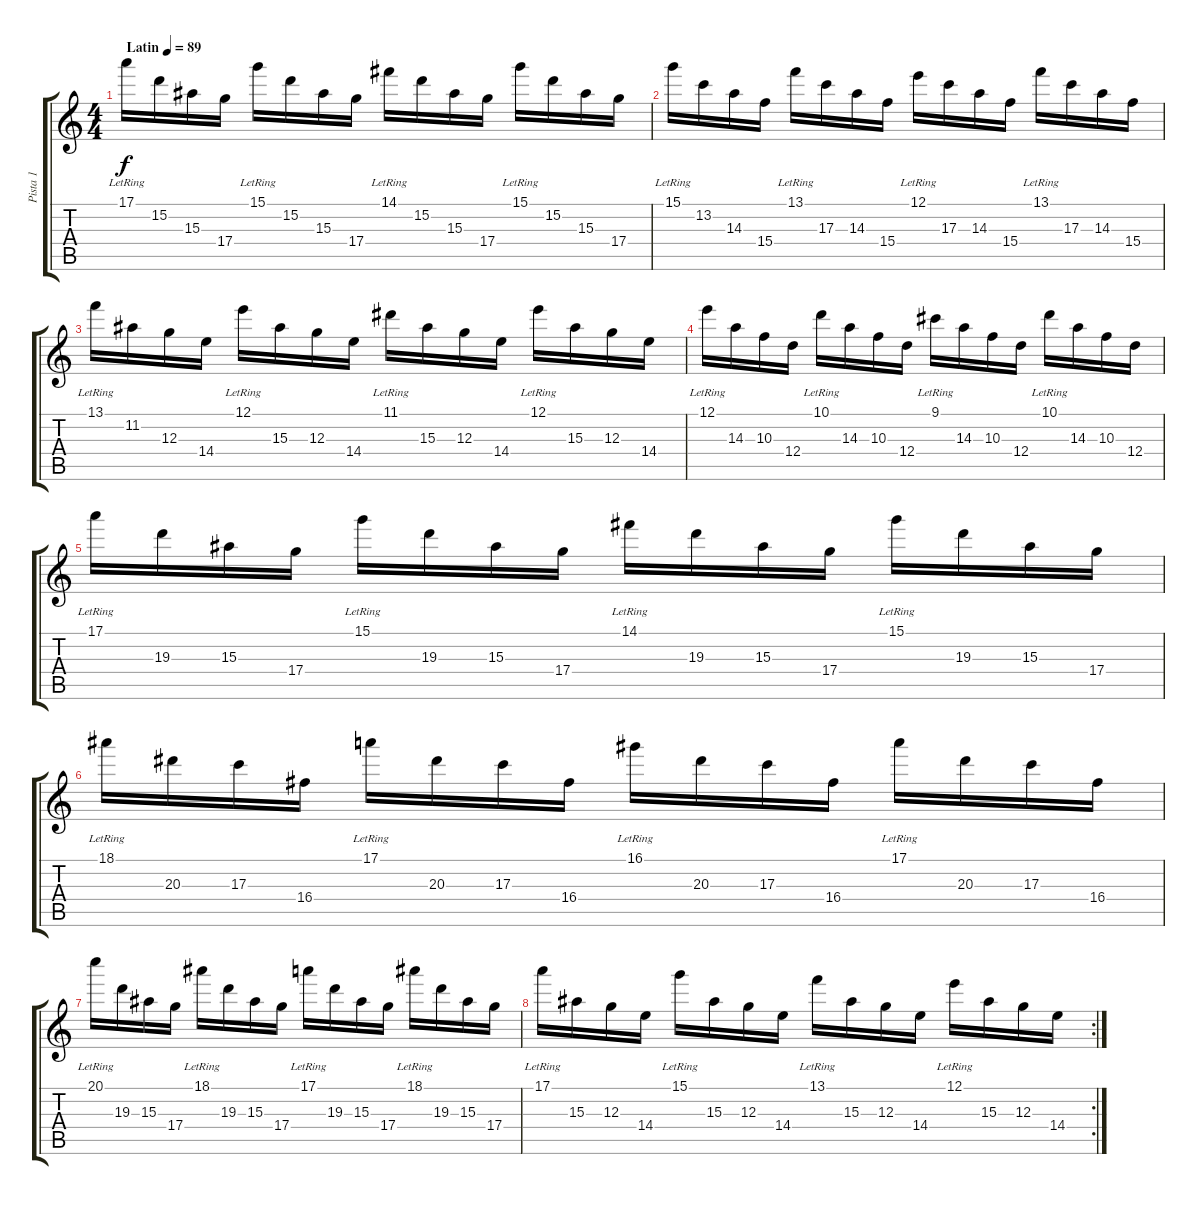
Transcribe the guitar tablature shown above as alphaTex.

\track ("Pista 1" "Pista 1") {instrument overdrivenguitar}
\staff {score tabs}
\tuning (E4 B3 G3 D3 A2 E2) {hide}
\ts (4 4)
\tempo (89 "Latin")
\clef g2
\ks c
17.1{lr}.16{dy f instrument overdrivenguitar} 15.2.16 15.3.16 17.4.16 15.1{lr}.16 15.2.16 15.3.16 17.4.16 14.1{lr}.16 15.2.16 15.3.16 17.4.16 15.1{lr}.16 15.2.16 15.3.16 17.4.16 |
15.1{lr}.16 13.2.16 14.3.16 15.4.16 13.1{lr}.16 17.3.16 14.3.16 15.4.16 12.1{lr}.16 17.3.16 14.3.16 15.4.16 13.1{lr}.16 17.3.16 14.3.16 15.4.16 |
13.1{lr}.16 11.2.16 12.3.16 14.4.16 12.1{lr}.16 15.3.16 12.3.16 14.4.16 11.1{lr}.16 15.3.16 12.3.16 14.4.16 12.1{lr}.16 15.3.16 12.3.16 14.4.16 |
12.1{lr}.16 14.3.16 10.3.16 12.4.16 10.1{lr}.16 14.3.16 10.3.16 12.4.16 9.1{lr}.16 14.3.16 10.3.16 12.4.16 10.1{lr}.16 14.3.16 10.3.16 12.4.16 |
17.1{lr}.16 19.3.16 15.3.16 17.4.16 15.1{lr}.16 19.3.16 15.3.16 17.4.16 14.1{lr}.16 19.3.16 15.3.16 17.4.16 15.1{lr}.16 19.3.16 15.3.16 17.4.16 |
18.1{lr}.16 20.3.16 17.3.16 16.4.16 17.1{lr}.16 20.3.16 17.3.16 16.4.16 16.1{lr}.16 20.3.16 17.3.16 16.4.16 17.1{lr}.16 20.3.16 17.3.16 16.4.16 |
20.1{lr}.16 19.3.16 15.3.16 17.4.16 18.1{lr}.16 19.3.16 15.3.16 17.4.16 17.1{lr}.16 19.3.16 15.3.16 17.4.16 18.1{lr}.16 19.3.16 15.3.16 17.4.16 |
\rc 2
17.1{lr}.16 15.3.16 12.3.16 14.4.16 15.1{lr}.16 15.3.16 12.3.16 14.4.16 13.1{lr}.16 15.3.16 12.3.16 14.4.16 12.1{lr}.16 15.3.16 12.3.16 14.4.16
